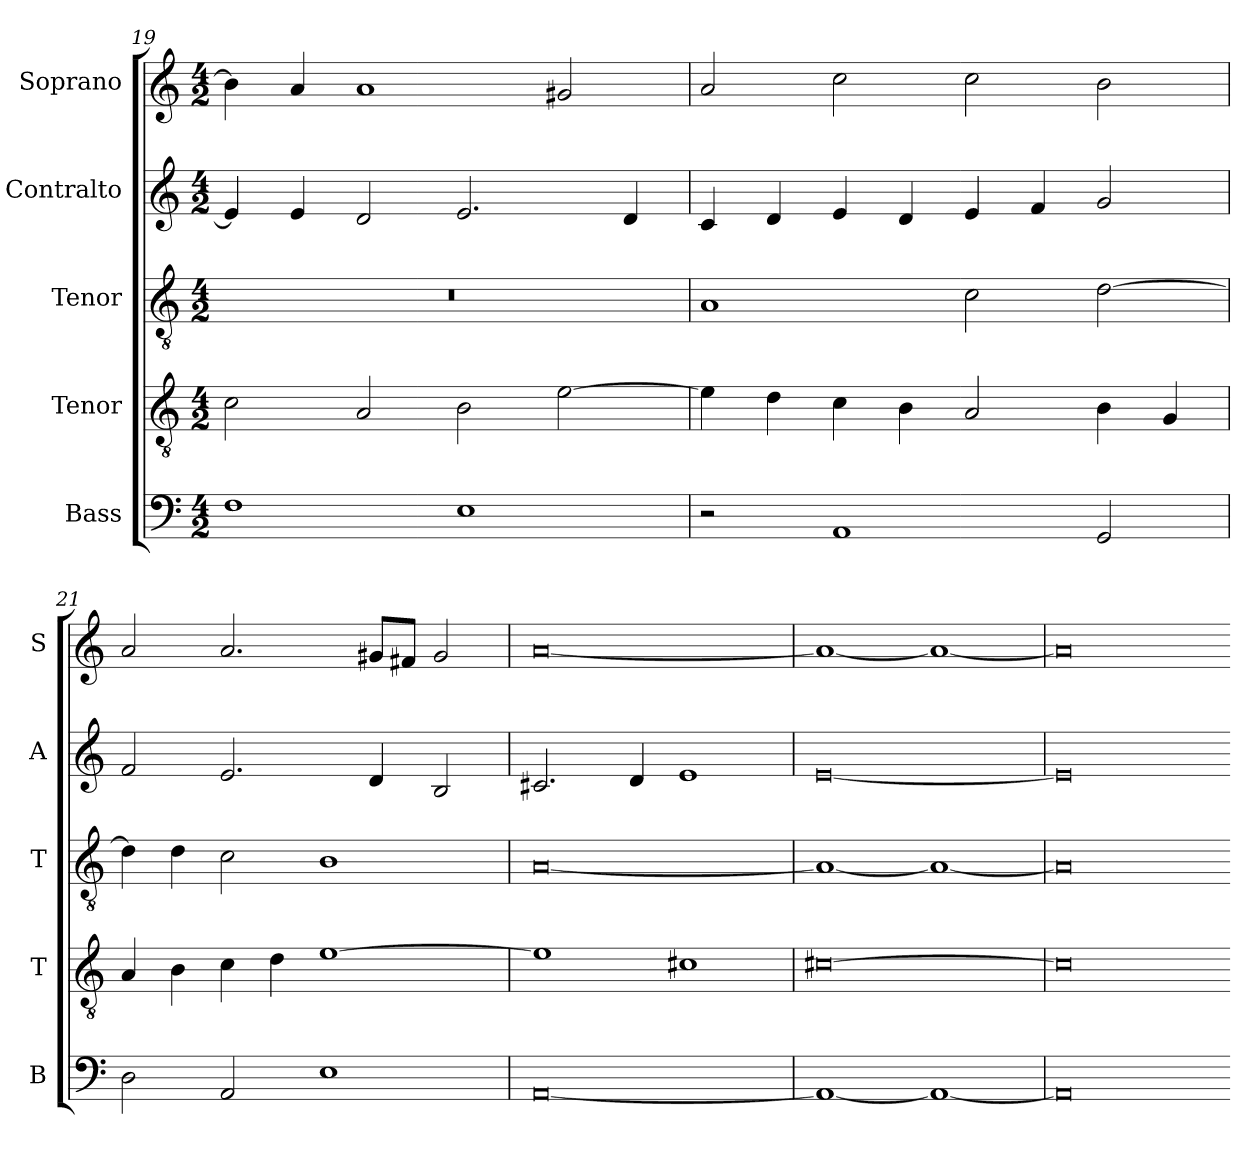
**kern	**kern	**kern	**kern	**kern
*part5	*part4	*part3	*part2	*part1
*staff5	*staff4	*staff3	*staff2	*staff1
*I"Bass	*I"Tenor	*I"Tenor	*I"Contralto	*I"Soprano
*I'B	*I'T	*I'T	*I'A	*I'S
*clefF4	*clefGv2	*clefGv2	*clefG2	*clefG2
*k[]	*k[]	*k[]	*k[]	*k[]
*D:dor	*D:dor	*D:dor	*D:dor	*D:dor
*M4/2	*M4/2	*M4/2	*M4/2	*M4/2
=19	=19	=19	=19	=19
1F	2c	0r	4e]	4b]
.	.	.	4e	4a
.	2A	.	2d	1a
1E	2B	.	2.e	.
.	[2e	.	.	2g#X
.	.	.	4d	.
=20	=20	=20	=20	=20
2r	4e]	1A	4c	2a
.	4d	.	4d	.
1AA	4c	.	4e	2cc
.	4B	.	4d	.
.	2A	2c	4e	2cc
.	.	.	4f	.
2GG	4B	[2d	2g	2b
.	4G	.	.	.
=21	=21	=21	=21	=21
2D	4A	4d]	2f	2a
.	4B	4d	.	.
2AA	4c	2c	2.e	2.a
.	4d	.	.	.
1E	[1e	1B	.	.
.	.	.	4d	8g#X/L
.	.	.	.	8f#X/J
.	.	.	2B	2g#
=22	=22	=22	=22	=22
[0AA	1e]	[0A	2.c#X	[0a
.	.	.	4d	.
.	1c#X	.	1e	.
=23	=23	=23	=23	=23
1AA_	[0c#X	1A_	[0e	1a_
1AA_	.	1A_	.	1a_
=24	=24	=24	=24	=24
0AA]	0c#]	0A]	0e]	0a]
=-	=-	=-	=-	=-
*-	*-	*-	*-	*-
